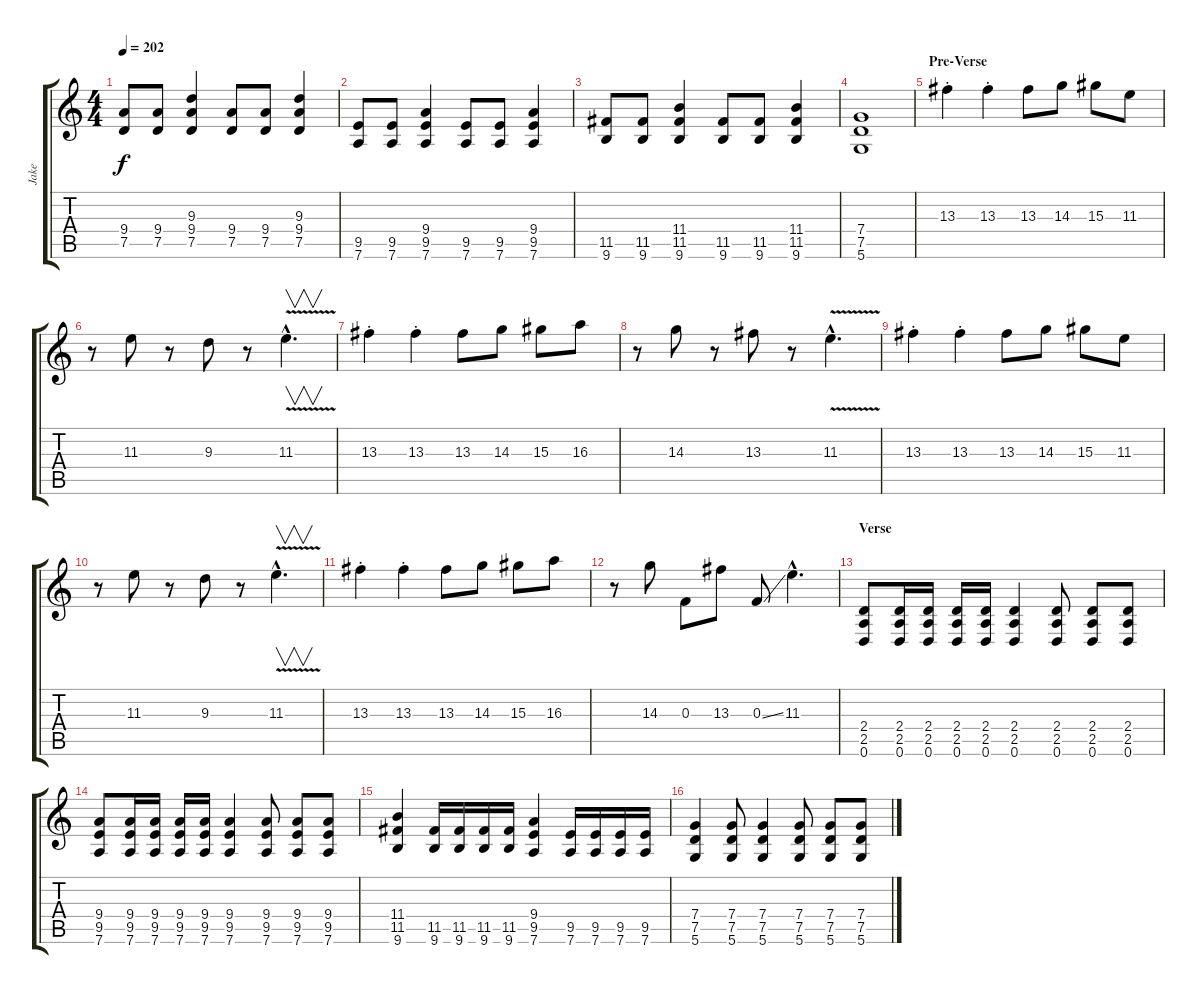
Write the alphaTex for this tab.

\track ("Jake" "Jake") {instrument distortionguitar}
\staff {score tabs}
\tuning (D4 A3 F3 C3 G2 D2) {hide}
\ts (4 4)
\tempo 202
\clef g2
\ks c
(9.4 7.5).8{dy f} (9.4 7.5).8 (9.3 9.4 7.5).4 (9.4 7.5).8 (9.4 7.5).8 (9.3 9.4 7.5).4 |
(9.5 7.6).8 (9.5 7.6).8 (9.4 9.5 7.6).4 (9.5 7.6).8 (9.5 7.6).8 (9.4 9.5 7.6).4 |
(11.5 9.6).8 (11.5 9.6).8 (11.4 11.5 9.6).4 (11.5 9.6).8 (11.5 9.6).8 (11.4 11.5 9.6).4 |
(7.4 7.5 5.6).1 |
\section ("" "Pre-Verse")
13.3{st}.4 13.3{st}.4 13.3.8 14.3.8 15.3.8 11.3.8 |
r.8 11.3.8 r.8 9.3.8 r.8 11.3{v hac}.4{v d} |
13.3{st}.4 13.3{st}.4 13.3.8 14.3.8 15.3.8 16.3.8 |
r.8 14.3.8 r.8 13.3.8 r.8 11.3{v hac}.4{d} |
13.3{st}.4 13.3{st}.4 13.3.8 14.3.8 15.3.8 11.3.8 |
r.8 11.3.8 r.8 9.3.8 r.8 11.3{v hac}.4{v d} |
13.3{st}.4 13.3{st}.4 13.3.8 14.3.8 15.3.8 16.3.8 |
r.8 14.3.8 0.3.8 13.3.8 0.3{ss}.8 11.3{hac}.4{d} |
\section ("" "Verse")
(2.4 2.5 0.6).8 (2.4 2.5 0.6).16 (2.4 2.5 0.6).16 (2.4 2.5 0.6).16 (2.4 2.5 0.6).16 (2.4 2.5 0.6).4 (2.4 2.5 0.6).8 (2.4 2.5 0.6).8 (2.4 2.5 0.6).8 |
(9.4 9.5 7.6).8 (9.4 9.5 7.6).16 (9.4 9.5 7.6).16 (9.4 9.5 7.6).16 (9.4 9.5 7.6).16 (9.4 9.5 7.6).4 (9.4 9.5 7.6).8 (9.4 9.5 7.6).8 (9.4 9.5 7.6).8 |
(11.4 11.5 9.6).4 (11.5 9.6).16 (11.5 9.6).16 (11.5 9.6).16 (11.5 9.6).16 (9.4 9.5 7.6).4 (9.5 7.6).16 (9.5 7.6).16 (9.5 7.6).16 (9.5 7.6).16 |
(7.4 7.5 5.6).4 (7.4 7.5 5.6).8 (7.4 7.5 5.6).4 (7.4 7.5 5.6).8 (7.4 7.5 5.6).8 (7.4 7.5 5.6).8
